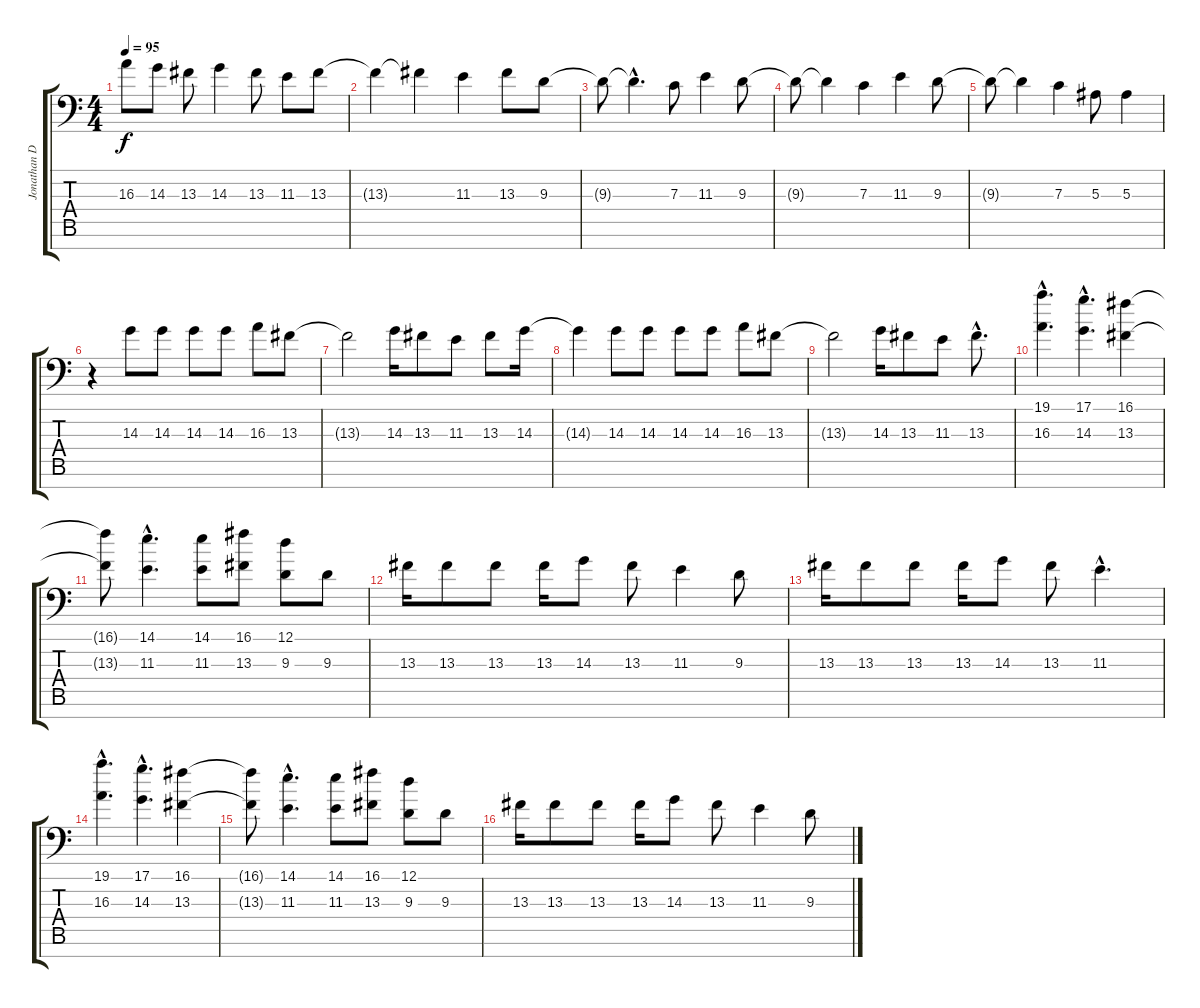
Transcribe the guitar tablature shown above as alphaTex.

\track ("Jonathan Davis" "Jonathan D") {instrument tuba}
\staff {score tabs}
\tuning (D4 A3 F3 C3 G2 D2 A1) {hide}
\ts (4 4)
\tempo 95
\clef f4
\ks c
16.3{t}.8{dy f} 14.3.8 13.3.8 14.3.4 13.3.8 11.3.8 13.3.8 |
13.3{t}.4 13.3{t}.4 11.3.4 13.3.8 9.3.8 |
9.3{t}.8 9.3{hac t}.4{d} 7.3.8 11.3.4 9.3.8 |
9.3{t}.8 9.3{t}.4 7.3.4 11.3.4 9.3.8 |
9.3{t}.8 9.3{t}.4 7.3.4 5.3.8 5.3.4 |
r.4 14.3.8 14.3.8 14.3.8 14.3.8 16.3.8 13.3.8 |
13.3{t}.2 14.3.16 13.3.8 11.3.8 13.3.8 14.3.16 |
14.3{t}.4 14.3.8 14.3.8 14.3.8 14.3.8 16.3.8 13.3.8 |
13.3{t}.2 14.3.16 13.3.8 11.3.8 13.3{hac}.8{d} |
(19.1{hac} 16.3{hac}).4{d} (17.1{hac} 14.3{hac}).4{d} (16.1 13.3).4 |
(16.1{t} 13.3{t}).8 (14.1{hac} 11.3{hac}).4{d} (14.1 11.3).8 (16.1 13.3).8 (12.1 9.3).8 9.3.8 |
13.3.16 13.3.8 13.3.8 13.3.16 14.3.8 13.3.8 11.3.4 9.3.8 |
13.3.16 13.3.8 13.3.8 13.3.16 14.3.8 13.3.8 11.3{hac}.4{d} |
(19.1{hac} 16.3{hac}).4{d} (17.1{hac} 14.3{hac}).4{d} (16.1 13.3).4 |
(16.1{t} 13.3{t}).8 (14.1{hac} 11.3{hac}).4{d} (14.1 11.3).8 (16.1 13.3).8 (12.1 9.3).8 9.3.8 |
13.3.16 13.3.8 13.3.8 13.3.16 14.3.8 13.3.8 11.3.4 9.3.8
